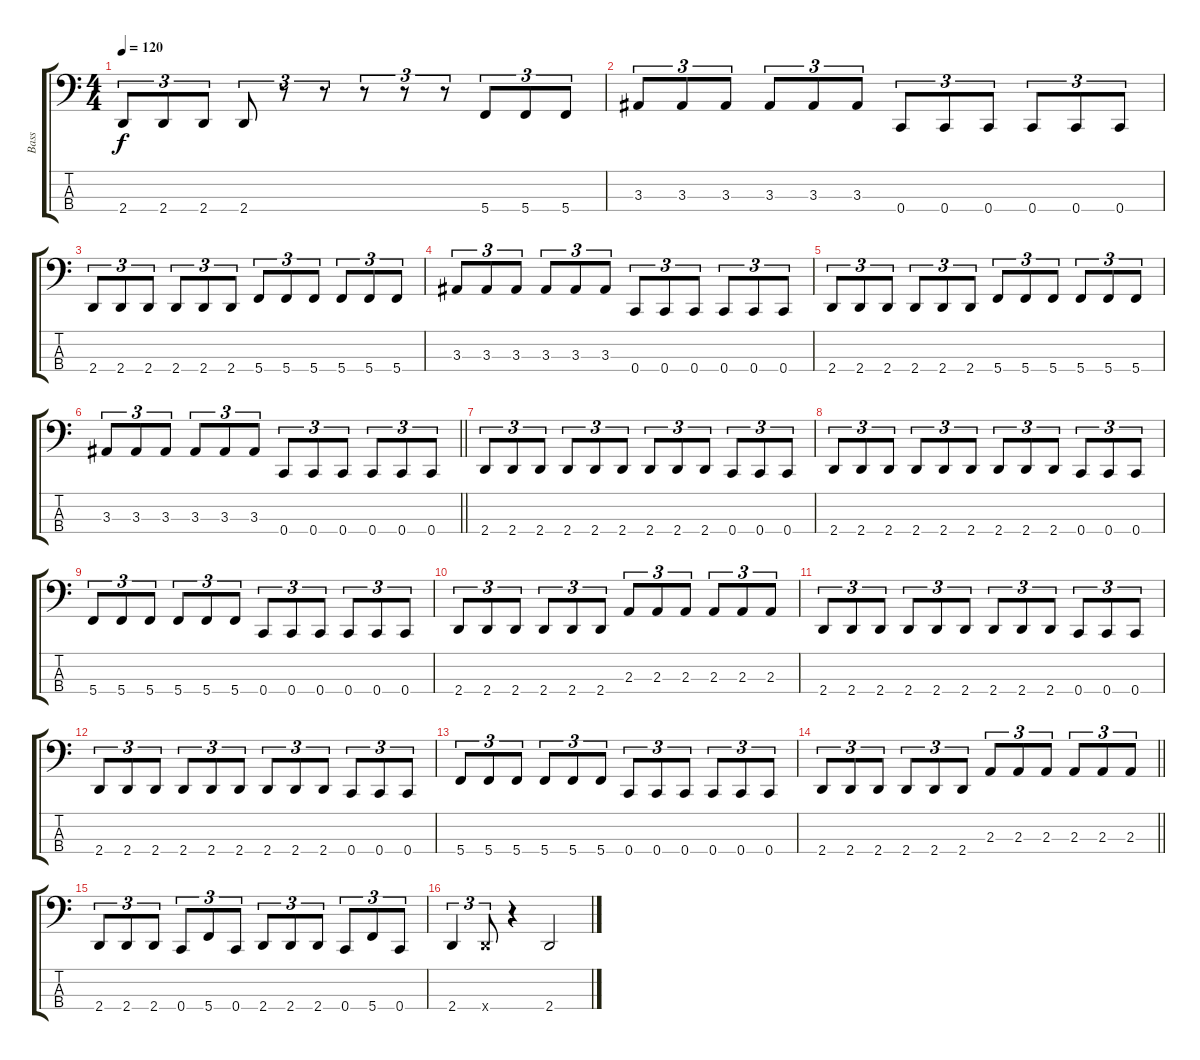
\track ("Bass" "Bass") {instrument electricbassfinger}
\staff {score tabs}
\tuning (F2 C2 G1 C1) {hide}
\ts (4 4)
\tempo 120
\clef f4
\ks c
2.4.8{tu (3 2) dy f} 2.4.8{tu (3 2)} 2.4.8{tu (3 2)} 2.4.8{tu (3 2)} r.8{tu (3 2)} r.8{tu (3 2)} r.8{tu (3 2)} r.8{tu (3 2)} r.8{tu (3 2)} 5.4.8{tu (3 2)} 5.4.8{tu (3 2)} 5.4.8{tu (3 2)} |
3.3.8{tu (3 2)} 3.3.8{tu (3 2)} 3.3.8{tu (3 2)} 3.3.8{tu (3 2)} 3.3.8{tu (3 2)} 3.3.8{tu (3 2)} 0.4.8{tu (3 2)} 0.4.8{tu (3 2)} 0.4.8{tu (3 2)} 0.4.8{tu (3 2)} 0.4.8{tu (3 2)} 0.4.8{tu (3 2)} |
2.4.8{tu (3 2)} 2.4.8{tu (3 2)} 2.4.8{tu (3 2)} 2.4.8{tu (3 2)} 2.4.8{tu (3 2)} 2.4.8{tu (3 2)} 5.4.8{tu (3 2)} 5.4.8{tu (3 2)} 5.4.8{tu (3 2)} 5.4.8{tu (3 2)} 5.4.8{tu (3 2)} 5.4.8{tu (3 2)} |
3.3.8{tu (3 2)} 3.3.8{tu (3 2)} 3.3.8{tu (3 2)} 3.3.8{tu (3 2)} 3.3.8{tu (3 2)} 3.3.8{tu (3 2)} 0.4.8{tu (3 2)} 0.4.8{tu (3 2)} 0.4.8{tu (3 2)} 0.4.8{tu (3 2)} 0.4.8{tu (3 2)} 0.4.8{tu (3 2)} |
2.4.8{tu (3 2)} 2.4.8{tu (3 2)} 2.4.8{tu (3 2)} 2.4.8{tu (3 2)} 2.4.8{tu (3 2)} 2.4.8{tu (3 2)} 5.4.8{tu (3 2)} 5.4.8{tu (3 2)} 5.4.8{tu (3 2)} 5.4.8{tu (3 2)} 5.4.8{tu (3 2)} 5.4.8{tu (3 2)} |
\barLineRight lightlight
3.3.8{tu (3 2)} 3.3.8{tu (3 2)} 3.3.8{tu (3 2)} 3.3.8{tu (3 2)} 3.3.8{tu (3 2)} 3.3.8{tu (3 2)} 0.4.8{tu (3 2)} 0.4.8{tu (3 2)} 0.4.8{tu (3 2)} 0.4.8{tu (3 2)} 0.4.8{tu (3 2)} 0.4.8{tu (3 2)} |
\section ("" "")
2.4.8{tu (3 2)} 2.4.8{tu (3 2)} 2.4.8{tu (3 2)} 2.4.8{tu (3 2)} 2.4.8{tu (3 2)} 2.4.8{tu (3 2)} 2.4.8{tu (3 2)} 2.4.8{tu (3 2)} 2.4.8{tu (3 2)} 0.4.8{tu (3 2)} 0.4.8{tu (3 2)} 0.4.8{tu (3 2)} |
2.4.8{tu (3 2)} 2.4.8{tu (3 2)} 2.4.8{tu (3 2)} 2.4.8{tu (3 2)} 2.4.8{tu (3 2)} 2.4.8{tu (3 2)} 2.4.8{tu (3 2)} 2.4.8{tu (3 2)} 2.4.8{tu (3 2)} 0.4.8{tu (3 2)} 0.4.8{tu (3 2)} 0.4.8{tu (3 2)} |
5.4.8{tu (3 2)} 5.4.8{tu (3 2)} 5.4.8{tu (3 2)} 5.4.8{tu (3 2)} 5.4.8{tu (3 2)} 5.4.8{tu (3 2)} 0.4.8{tu (3 2)} 0.4.8{tu (3 2)} 0.4.8{tu (3 2)} 0.4.8{tu (3 2)} 0.4.8{tu (3 2)} 0.4.8{tu (3 2)} |
2.4.8{tu (3 2)} 2.4.8{tu (3 2)} 2.4.8{tu (3 2)} 2.4.8{tu (3 2)} 2.4.8{tu (3 2)} 2.4.8{tu (3 2)} 2.3.8{tu (3 2)} 2.3.8{tu (3 2)} 2.3.8{tu (3 2)} 2.3.8{tu (3 2)} 2.3.8{tu (3 2)} 2.3.8{tu (3 2)} |
2.4.8{tu (3 2)} 2.4.8{tu (3 2)} 2.4.8{tu (3 2)} 2.4.8{tu (3 2)} 2.4.8{tu (3 2)} 2.4.8{tu (3 2)} 2.4.8{tu (3 2)} 2.4.8{tu (3 2)} 2.4.8{tu (3 2)} 0.4.8{tu (3 2)} 0.4.8{tu (3 2)} 0.4.8{tu (3 2)} |
2.4.8{tu (3 2)} 2.4.8{tu (3 2)} 2.4.8{tu (3 2)} 2.4.8{tu (3 2)} 2.4.8{tu (3 2)} 2.4.8{tu (3 2)} 2.4.8{tu (3 2)} 2.4.8{tu (3 2)} 2.4.8{tu (3 2)} 0.4.8{tu (3 2)} 0.4.8{tu (3 2)} 0.4.8{tu (3 2)} |
5.4.8{tu (3 2)} 5.4.8{tu (3 2)} 5.4.8{tu (3 2)} 5.4.8{tu (3 2)} 5.4.8{tu (3 2)} 5.4.8{tu (3 2)} 0.4.8{tu (3 2)} 0.4.8{tu (3 2)} 0.4.8{tu (3 2)} 0.4.8{tu (3 2)} 0.4.8{tu (3 2)} 0.4.8{tu (3 2)} |
\barLineRight lightlight
2.4.8{tu (3 2)} 2.4.8{tu (3 2)} 2.4.8{tu (3 2)} 2.4.8{tu (3 2)} 2.4.8{tu (3 2)} 2.4.8{tu (3 2)} 2.3.8{tu (3 2)} 2.3.8{tu (3 2)} 2.3.8{tu (3 2)} 2.3.8{tu (3 2)} 2.3.8{tu (3 2)} 2.3.8{tu (3 2)} |
2.4.8{tu (3 2)} 2.4.8{tu (3 2)} 2.4.8{tu (3 2)} 0.4.8{tu (3 2)} 5.4.8{tu (3 2)} 0.4.8{tu (3 2)} 2.4.8{tu (3 2)} 2.4.8{tu (3 2)} 2.4.8{tu (3 2)} 0.4.8{tu (3 2)} 5.4.8{tu (3 2)} 0.4.8{tu (3 2)} |
2.4.4{tu (3 2)} 2.4{x}.8{tu (3 2)} r.4 2.4.2
